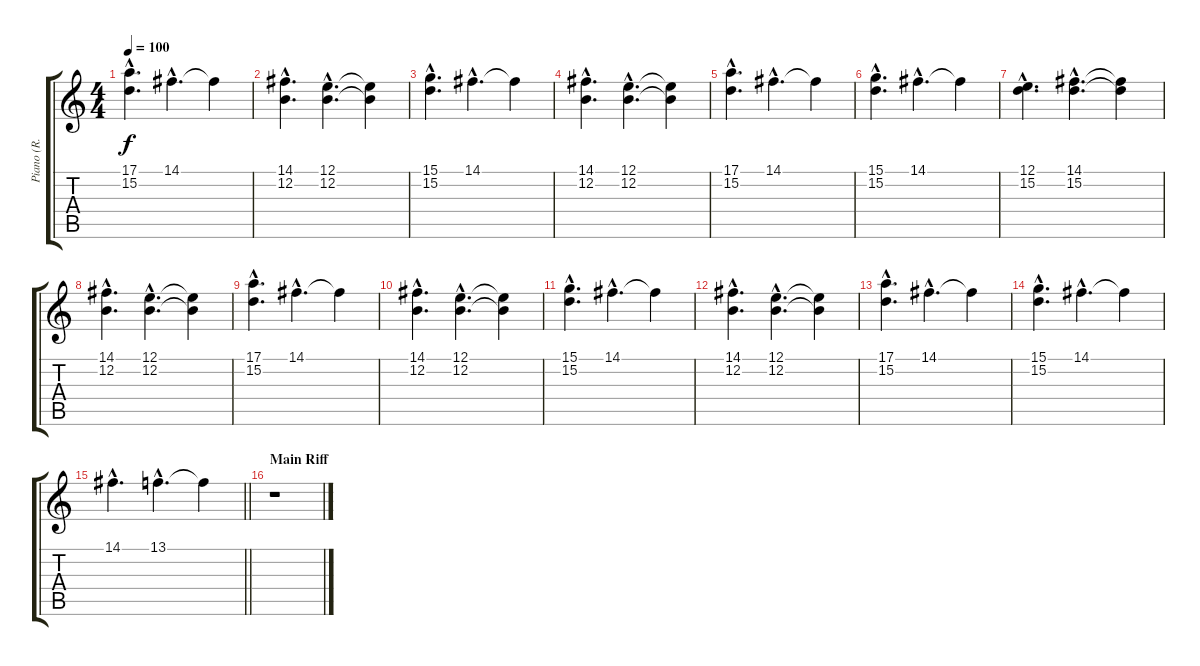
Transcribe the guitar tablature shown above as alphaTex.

\track ("Piano (R. Hand)" "Piano (R. ") {instrument acousticgrandpiano}
\staff {score tabs}
\tuning (E4 B3 G3 D3 A2 E2) {hide}
\ts (4 4)
\tempo 100
\clef g2
\ks c
(17.1{hac} 15.2{hac}).4{d dy f} 14.1{hac}.4{d} 14.1{t}.4 |
(14.1{hac} 12.2{hac}).4{d} (12.1{hac} 12.2{hac}).4{d} (12.1{t} 12.2{t}).4 |
(15.1{hac} 15.2{hac}).4{d} 14.1{hac}.4{d} 14.1{t}.4 |
(14.1{hac} 12.2{hac}).4{d} (12.1{hac} 12.2{hac}).4{d} (12.1{t} 12.2{t}).4 |
(17.1{hac} 15.2{hac}).4{d} 14.1{hac}.4{d} 14.1{t}.4 |
(15.1{hac} 15.2{hac}).4{d} 14.1{hac}.4{d} 14.1{t}.4 |
(12.1{hac} 15.2{hac}).4{d} (14.1{hac} 15.2{hac}).4{d} (14.1{t} 15.2{t}).4 |
(14.1{hac} 12.2{hac}).4{d} (12.1{hac} 12.2{hac}).4{d} (12.1{t} 12.2{t}).4 |
(17.1{hac} 15.2{hac}).4{d} 14.1{hac}.4{d} 14.1{t}.4 |
(14.1{hac} 12.2{hac}).4{d} (12.1{hac} 12.2{hac}).4{d} (12.1{t} 12.2{t}).4 |
(15.1{hac} 15.2{hac}).4{d} 14.1{hac}.4{d} 14.1{t}.4 |
(14.1{hac} 12.2{hac}).4{d} (12.1{hac} 12.2{hac}).4{d} (12.1{t} 12.2{t}).4 |
(17.1{hac} 15.2{hac}).4{d} 14.1{hac}.4{d} 14.1{t}.4 |
(15.1{hac} 15.2{hac}).4{d} 14.1{hac}.4{d} 14.1{t}.4 |
\barLineRight lightlight
14.1{hac}.4{d} 13.1{hac}.4{d} 13.1{t}.4 |
\section ("" "Main Riff")
r.1
